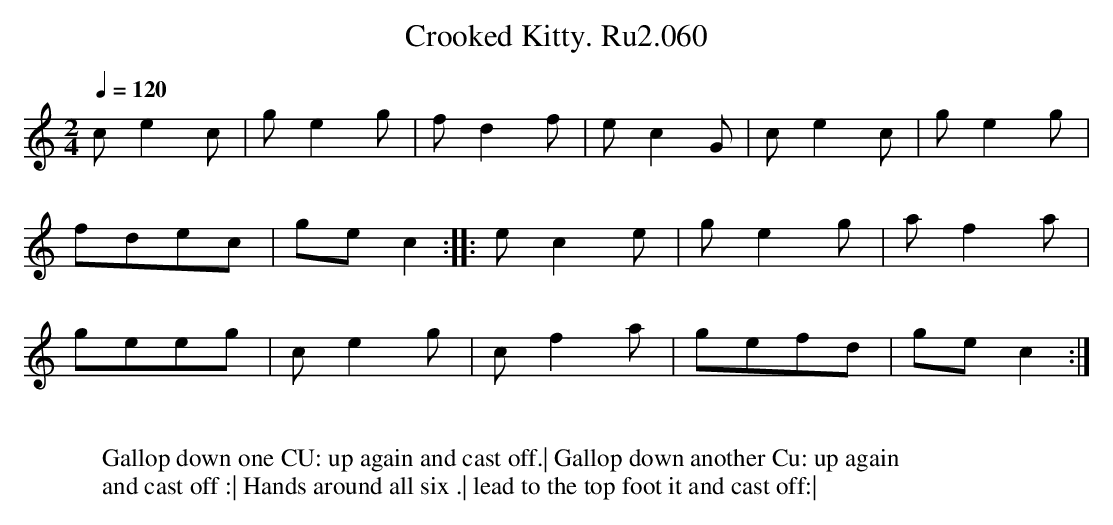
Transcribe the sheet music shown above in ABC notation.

X:1
T:Crooked Kitty. Ru2.060
M:2/4
L:1/8
Q:1/4=120
K:C
ce2c|ge2g|fd2f|ec2G|ce2c|ge2g|
fdec|gec2::ec2e|ge2g|af2a|
geeg|ce2g|cf2a|gefd|gec2:|
W:
W:Gallop down one CU: up again and cast off.| Gallop down another Cu: up again
W:and cast off :| Hands around all six .| lead to the top foot it and cast off:|
